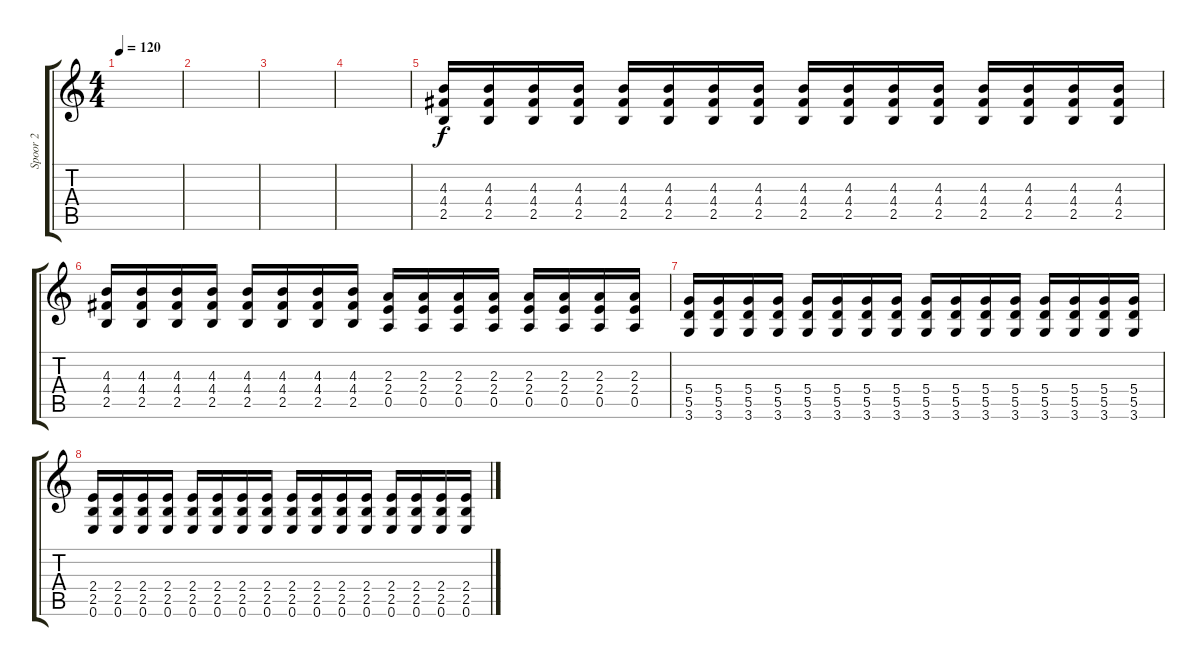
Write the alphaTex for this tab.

\track ("Spoor 2" "Spoor 2") {instrument distortionguitar}
\staff {score tabs}
\tuning (E4 B3 G3 D3 A2 E2) {hide}
\ts (4 4)
\tempo 120
\clef g2
\ks c
|
|
|
|
(4.3 4.4 2.5).16 (4.3 4.4 2.5).16 (4.3 4.4 2.5).16 (4.3 4.4 2.5).16 (4.3 4.4 2.5).16 (4.3 4.4 2.5).16 (4.3 4.4 2.5).16 (4.3 4.4 2.5).16 (4.3 4.4 2.5).16 (4.3 4.4 2.5).16 (4.3 4.4 2.5).16 (4.3 4.4 2.5).16 (4.3 4.4 2.5).16 (4.3 4.4 2.5).16 (4.3 4.4 2.5).16 (4.3 4.4 2.5).16 |
(4.3 4.4 2.5).16 (4.3 4.4 2.5).16 (4.3 4.4 2.5).16 (4.3 4.4 2.5).16 (4.3 4.4 2.5).16 (4.3 4.4 2.5).16 (4.3 4.4 2.5).16 (4.3 4.4 2.5).16 (2.3 2.4 0.5).16 (2.3 2.4 0.5).16 (2.3 2.4 0.5).16 (2.3 2.4 0.5).16 (2.3 2.4 0.5).16 (2.3 2.4 0.5).16 (2.3 2.4 0.5).16 (2.3 2.4 0.5).16 |
(5.4 5.5 3.6).16 (5.4 5.5 3.6).16 (5.4 5.5 3.6).16 (5.4 5.5 3.6).16 (5.4 5.5 3.6).16 (5.4 5.5 3.6).16 (5.4 5.5 3.6).16 (5.4 5.5 3.6).16 (5.4 5.5 3.6).16 (5.4 5.5 3.6).16 (5.4 5.5 3.6).16 (5.4 5.5 3.6).16 (5.4 5.5 3.6).16 (5.4 5.5 3.6).16 (5.4 5.5 3.6).16 (5.4 5.5 3.6).16 |
(2.4 2.5 0.6).16 (2.4 2.5 0.6).16 (2.4 2.5 0.6).16 (2.4 2.5 0.6).16 (2.4 2.5 0.6).16 (2.4 2.5 0.6).16 (2.4 2.5 0.6).16 (2.4 2.5 0.6).16 (2.4 2.5 0.6).16 (2.4 2.5 0.6).16 (2.4 2.5 0.6).16 (2.4 2.5 0.6).16 (2.4 2.5 0.6).16 (2.4 2.5 0.6).16 (2.4 2.5 0.6).16 (2.4 2.5 0.6).16
